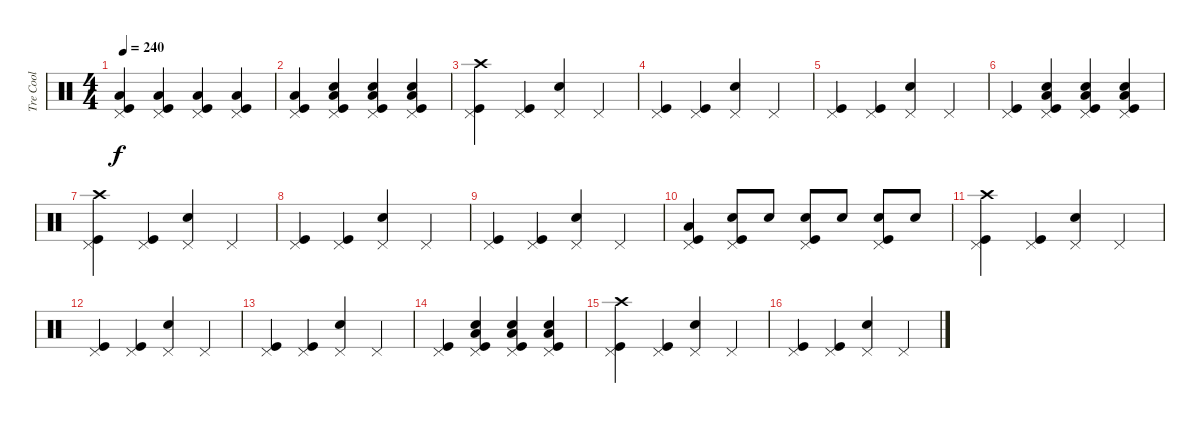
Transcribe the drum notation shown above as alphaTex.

\track ("Tre Cool" "Tre Cool") {instrument percussion}
\staff {score}
\articulation defaults
\ts (4 4)
\tempo 240
\clef neutral
\ks c
("Pedal Hi-Hat (hit)" "Kick (hit)" "Low Tom (hit)").4{dy f} ("Pedal Hi-Hat (hit)" "Kick (hit)" "Low Tom (hit)").4 ("Pedal Hi-Hat (hit)" "Kick (hit)" "Low Tom (hit)").4 ("Pedal Hi-Hat (hit)" "Kick (hit)" "Low Tom (hit)").4 |
("Pedal Hi-Hat (hit)" "Kick (hit)" "Low Tom (hit)").4 ("Pedal Hi-Hat (hit)" "Kick (hit)" "Snare (hit) 2" "Low Tom (hit)").4 ("Pedal Hi-Hat (hit)" "Kick (hit)" "Snare (hit) 2" "Low Tom (hit)").4 ("Pedal Hi-Hat (hit)" "Kick (hit)" "Snare (hit) 2" "Low Tom (hit)").4 |
("Pedal Hi-Hat (hit)" "Kick (hit)" "Crash high (hit)").4 ("Pedal Hi-Hat (hit)" "Kick (hit)").4 ("Pedal Hi-Hat (hit)" "Snare (hit) 2").4 "Pedal Hi-Hat (hit)".4 |
("Pedal Hi-Hat (hit)" "Kick (hit)").4 ("Pedal Hi-Hat (hit)" "Kick (hit)").4 ("Pedal Hi-Hat (hit)" "Snare (hit) 2").4 "Pedal Hi-Hat (hit)".4 |
("Pedal Hi-Hat (hit)" "Kick (hit)").4 ("Pedal Hi-Hat (hit)" "Kick (hit)").4 ("Pedal Hi-Hat (hit)" "Snare (hit) 2").4 "Pedal Hi-Hat (hit)".4 |
("Pedal Hi-Hat (hit)" "Kick (hit)").4 ("Pedal Hi-Hat (hit)" "Kick (hit)" "Snare (hit) 2" "Low Tom (hit)").4 ("Pedal Hi-Hat (hit)" "Kick (hit)" "Snare (hit) 2" "Low Tom (hit)").4 ("Pedal Hi-Hat (hit)" "Kick (hit)" "Snare (hit) 2" "Low Tom (hit)").4 |
("Pedal Hi-Hat (hit)" "Kick (hit)" "Crash high (hit)").4 ("Pedal Hi-Hat (hit)" "Kick (hit)").4 ("Pedal Hi-Hat (hit)" "Snare (hit) 2").4 "Pedal Hi-Hat (hit)".4 |
("Pedal Hi-Hat (hit)" "Kick (hit)").4 ("Pedal Hi-Hat (hit)" "Kick (hit)").4 ("Pedal Hi-Hat (hit)" "Snare (hit) 2").4 "Pedal Hi-Hat (hit)".4 |
("Pedal Hi-Hat (hit)" "Kick (hit)").4 ("Pedal Hi-Hat (hit)" "Kick (hit)").4 ("Pedal Hi-Hat (hit)" "Snare (hit) 2").4 "Pedal Hi-Hat (hit)".4 |
("Pedal Hi-Hat (hit)" "Kick (hit)" "Low Tom (hit)").4 ("Pedal Hi-Hat (hit)" "Kick (hit)" "Snare (hit) 2").8 "Snare (hit) 2".8 ("Pedal Hi-Hat (hit)" "Kick (hit)" "Snare (hit) 2").8 "Snare (hit) 2".8 ("Pedal Hi-Hat (hit)" "Kick (hit)" "Snare (hit) 2").8 "Snare (hit) 2".8 |
("Pedal Hi-Hat (hit)" "Kick (hit)" "Crash high (hit)").4 ("Pedal Hi-Hat (hit)" "Kick (hit)").4 ("Pedal Hi-Hat (hit)" "Snare (hit) 2").4 "Pedal Hi-Hat (hit)".4 |
("Pedal Hi-Hat (hit)" "Kick (hit)").4 ("Pedal Hi-Hat (hit)" "Kick (hit)").4 ("Pedal Hi-Hat (hit)" "Snare (hit) 2").4 "Pedal Hi-Hat (hit)".4 |
("Pedal Hi-Hat (hit)" "Kick (hit)").4 ("Pedal Hi-Hat (hit)" "Kick (hit)").4 ("Pedal Hi-Hat (hit)" "Snare (hit) 2").4 "Pedal Hi-Hat (hit)".4 |
("Pedal Hi-Hat (hit)" "Kick (hit)").4 ("Pedal Hi-Hat (hit)" "Kick (hit)" "Snare (hit) 2" "Low Tom (hit)").4 ("Pedal Hi-Hat (hit)" "Kick (hit)" "Snare (hit) 2" "Low Tom (hit)").4 ("Pedal Hi-Hat (hit)" "Kick (hit)" "Snare (hit) 2" "Low Tom (hit)").4 |
("Pedal Hi-Hat (hit)" "Kick (hit)" "Crash high (hit)").4 ("Pedal Hi-Hat (hit)" "Kick (hit)").4 ("Pedal Hi-Hat (hit)" "Snare (hit) 2").4 "Pedal Hi-Hat (hit)".4 |
("Pedal Hi-Hat (hit)" "Kick (hit)").4 ("Pedal Hi-Hat (hit)" "Kick (hit)").4 ("Pedal Hi-Hat (hit)" "Snare (hit) 2").4 "Pedal Hi-Hat (hit)".4
